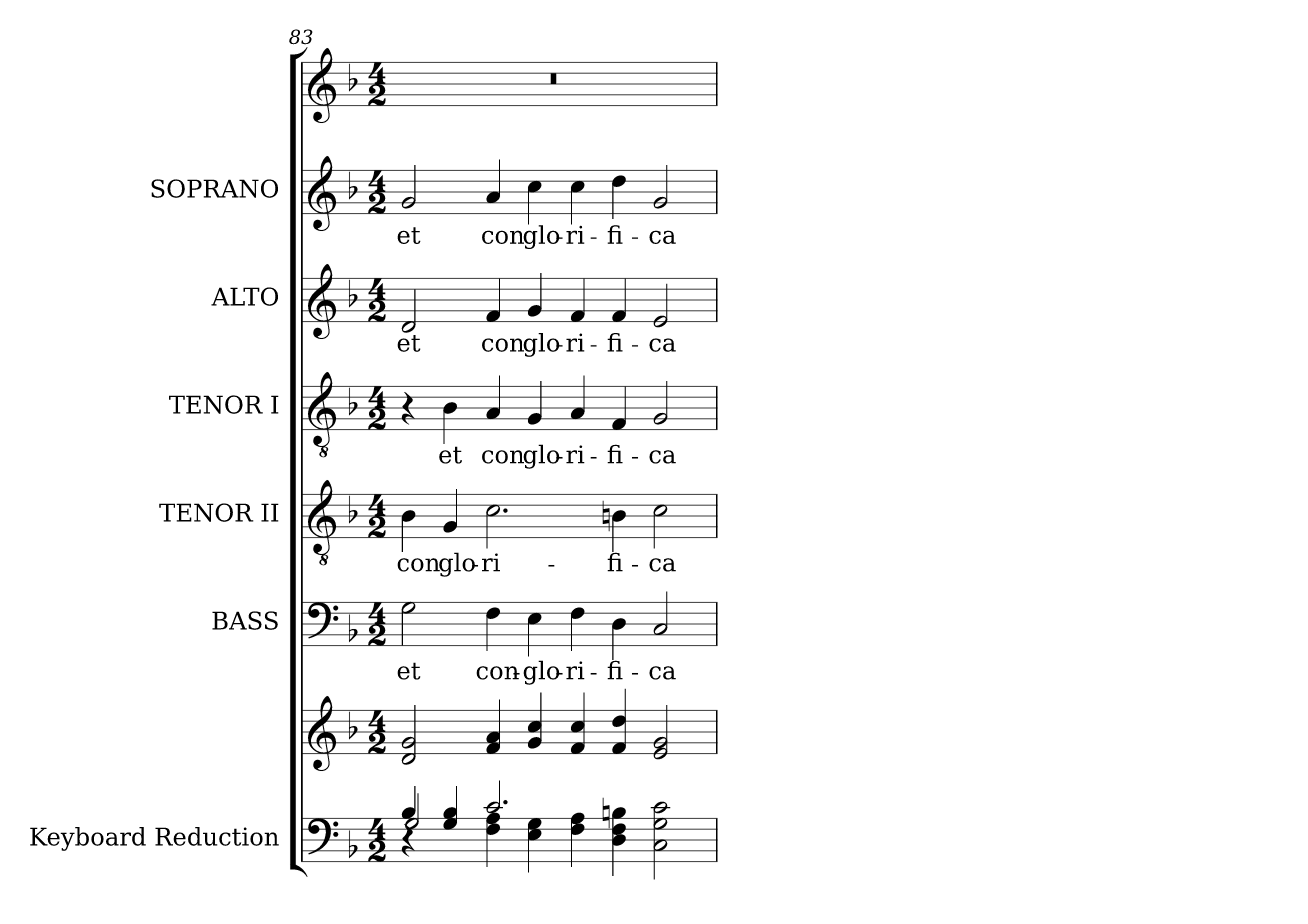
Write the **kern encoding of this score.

**kern	**kern	**kern	**text	**kern	**text	**kern	**text	**kern	**text	**kern	**text	**kern
*part7	*part7	*part6	*part6	*part5	*part5	*part4	*part4	*part3	*part3	*part2	*part2	*part1
*staff8	*staff7	*staff6	*staff6	*staff5	*staff5	*staff4	*staff4	*staff3	*staff3	*staff2	*staff2	*staff1
*I"Keyboard Reduction	*	*I"BASS	*	*I"TENOR II	*	*I"TENOR I	*	*I"ALTO	*	*I"SOPRANO	*	*
*I'Reduc.	*	*I'B.	*	*I'T. II	*	*I'T. I	*	*I'A.	*	*I'S.	*	*
!!LO:PB:g=z
*clefF4	*clefG2	*clefF4	*	*clefGv2	*	*clefGv2	*	*clefG2	*	*clefG2	*	*clefG2
*	*	*	*	*ITrd7c12	*	*ITrd7c12	*	*	*	*	*	*
*k[b-]	*k[b-]	*k[b-]	*	*k[b-]	*	*k[b-]	*	*k[b-]	*	*k[b-]	*	*k[b-]
*F:	*F:	*F:	*	*F:	*	*F:	*	*F:	*	*F:	*	*F:
*M4/2	*M4/2	*M4/2	*	*M4/2	*	*M4/2	*	*M4/2	*	*M4/2	*	*M4/2
=83	=83	=83	=83	=83	=83	=83	=83	=83	=83	=83	=83	=83
*^	*	*	*	*	*	*	*	*	*	*	*	*
*	*^	*	*	*	*	*	*	*	*	*	*	*	*
!	!	!	!	!	!LO:LY:b:color=#000000	!	!	!	!	!	!	!	!	!
!	!	!	!	!	!	!	!LO:LY:b:color=#000000	!	!	!	!	!	!	!
!	!	!	!	!	!	!	!	!	!	!	!LO:LY:b:color=#000000	!	!	!
!	!	!	!	!	!	!	!	!	!	!	!	!	!LO:LY:b:color=#000000	!LO:N:vis=1
4B-i/	4r	2Gi/	2di/ 2gi	2Gi\	et	4BB-i\	con	4r	.	2di/	et	2gi/	et	0r
!	!	!	!	!	!	!	!LO:LY:b:color=#000000	!	!	!	!	!	!	!
!	!	!	!	!	!	!	!	!	!LO:LY:b:color=#000000	!	!	!	!	!
4Gi/ 4B-i	4ryy	.	.	.	.	4GGi/	glo-	4BB-i\	et	.	.	.	.	.
!	!	!	!	!	!LO:LY:b:color=#000000	!	!	!	!	!	!	!	!	!
!	!	!	!	!	!	!	!LO:LY:b:color=#000000	!	!	!	!	!	!	!
!	!	!	!	!	!	!	!	!	!LO:LY:b:color=#000000	!	!	!	!	!
!	!	!	!	!	!	!	!	!	!	!	!LO:LY:b:color=#000000	!	!	!
!	!	!	!	!	!	!	!	!	!	!	!	!	!LO:LY:b:color=#000000	!
2.ci/	4Fi\ 4Ai	1.ryy	4fi/ 4ai	4Fi\	con-	2.Ci\	-ri-	4AAi/	con	4fi/	con	4ai/	con	.
!	!	!	!	!	!LO:LY:b:color=#000000	!	!	!	!	!	!	!	!	!
!	!	!	!	!	!	!	!	!	!LO:LY:b:color=#000000	!	!	!	!	!
!	!	!	!	!	!	!	!	!	!	!	!LO:LY:b:color=#000000	!	!	!
!	!	!	!	!	!	!	!	!	!	!	!	!	!LO:LY:b:color=#000000	!
.	4Ei\ 4Gi	.	4gi/ 4cci	4Ei\	-glo-	.	.	4GGi/	glo-	4gi/	glo-	4cci\	glo-	.
!	!	!	!	!	!LO:LY:b:color=#000000	!	!	!	!	!	!	!	!	!
!	!	!	!	!	!	!	!	!	!LO:LY:b:color=#000000	!	!	!	!	!
!	!	!	!	!	!	!	!	!	!	!	!LO:LY:b:color=#000000	!	!	!
!	!	!	!	!	!	!	!	!	!	!	!	!	!LO:LY:b:color=#000000	!
.	4Fi\ 4Ai	.	4fi/ 4cci	4Fi\	-ri-	.	.	4AAi/	-ri-	4fi/	-ri-	4cci\	-ri-	.
!	!	!	!	!	!LO:LY:b:color=#000000	!	!	!	!	!	!	!	!	!
!	!	!	!	!	!	!	!LO:LY:b:color=#000000	!	!	!	!	!	!	!
!	!	!	!	!	!	!	!	!	!LO:LY:b:color=#000000	!	!	!	!	!
!	!	!	!	!	!	!	!	!	!	!	!LO:LY:b:color=#000000	!	!	!
!	!	!	!	!	!	!	!	!	!	!	!	!	!LO:LY:b:color=#000000	!
4Di\ 4Fi 4Bni	2.ryy	.	4fi/ 4ddi	4Di\	-fi-	4BBni\	-fi-	4FFi/	-fi-	4fi/	-fi-	4ddi\	-fi-	.
!	!	!	!	!	!LO:LY:b:color=#000000	!	!	!	!	!	!	!	!	!
!	!	!	!	!	!	!	!LO:LY:b:color=#000000	!	!	!	!	!	!	!
!	!	!	!	!	!	!	!	!	!LO:LY:b:color=#000000	!	!	!	!	!
!	!	!	!	!	!	!	!	!	!	!	!LO:LY:b:color=#000000	!	!	!
!	!	!	!	!	!	!	!	!	!	!	!	!	!LO:LY:b:color=#000000	!
2Ci\ 2Gi 2ci	.	.	2ei/ 2gi	2Ci/	-ca-	2Ci\	-ca-	2GGi/	-ca-	2ei/	-ca-	2gi/	-ca-	.
*v	*v	*v	*	*	*	*	*	*	*	*	*	*	*	*
=	=	=	=	=	=	=	=	=	=	=	=	=
*-	*-	*-	*-	*-	*-	*-	*-	*-	*-	*-	*-	*-
